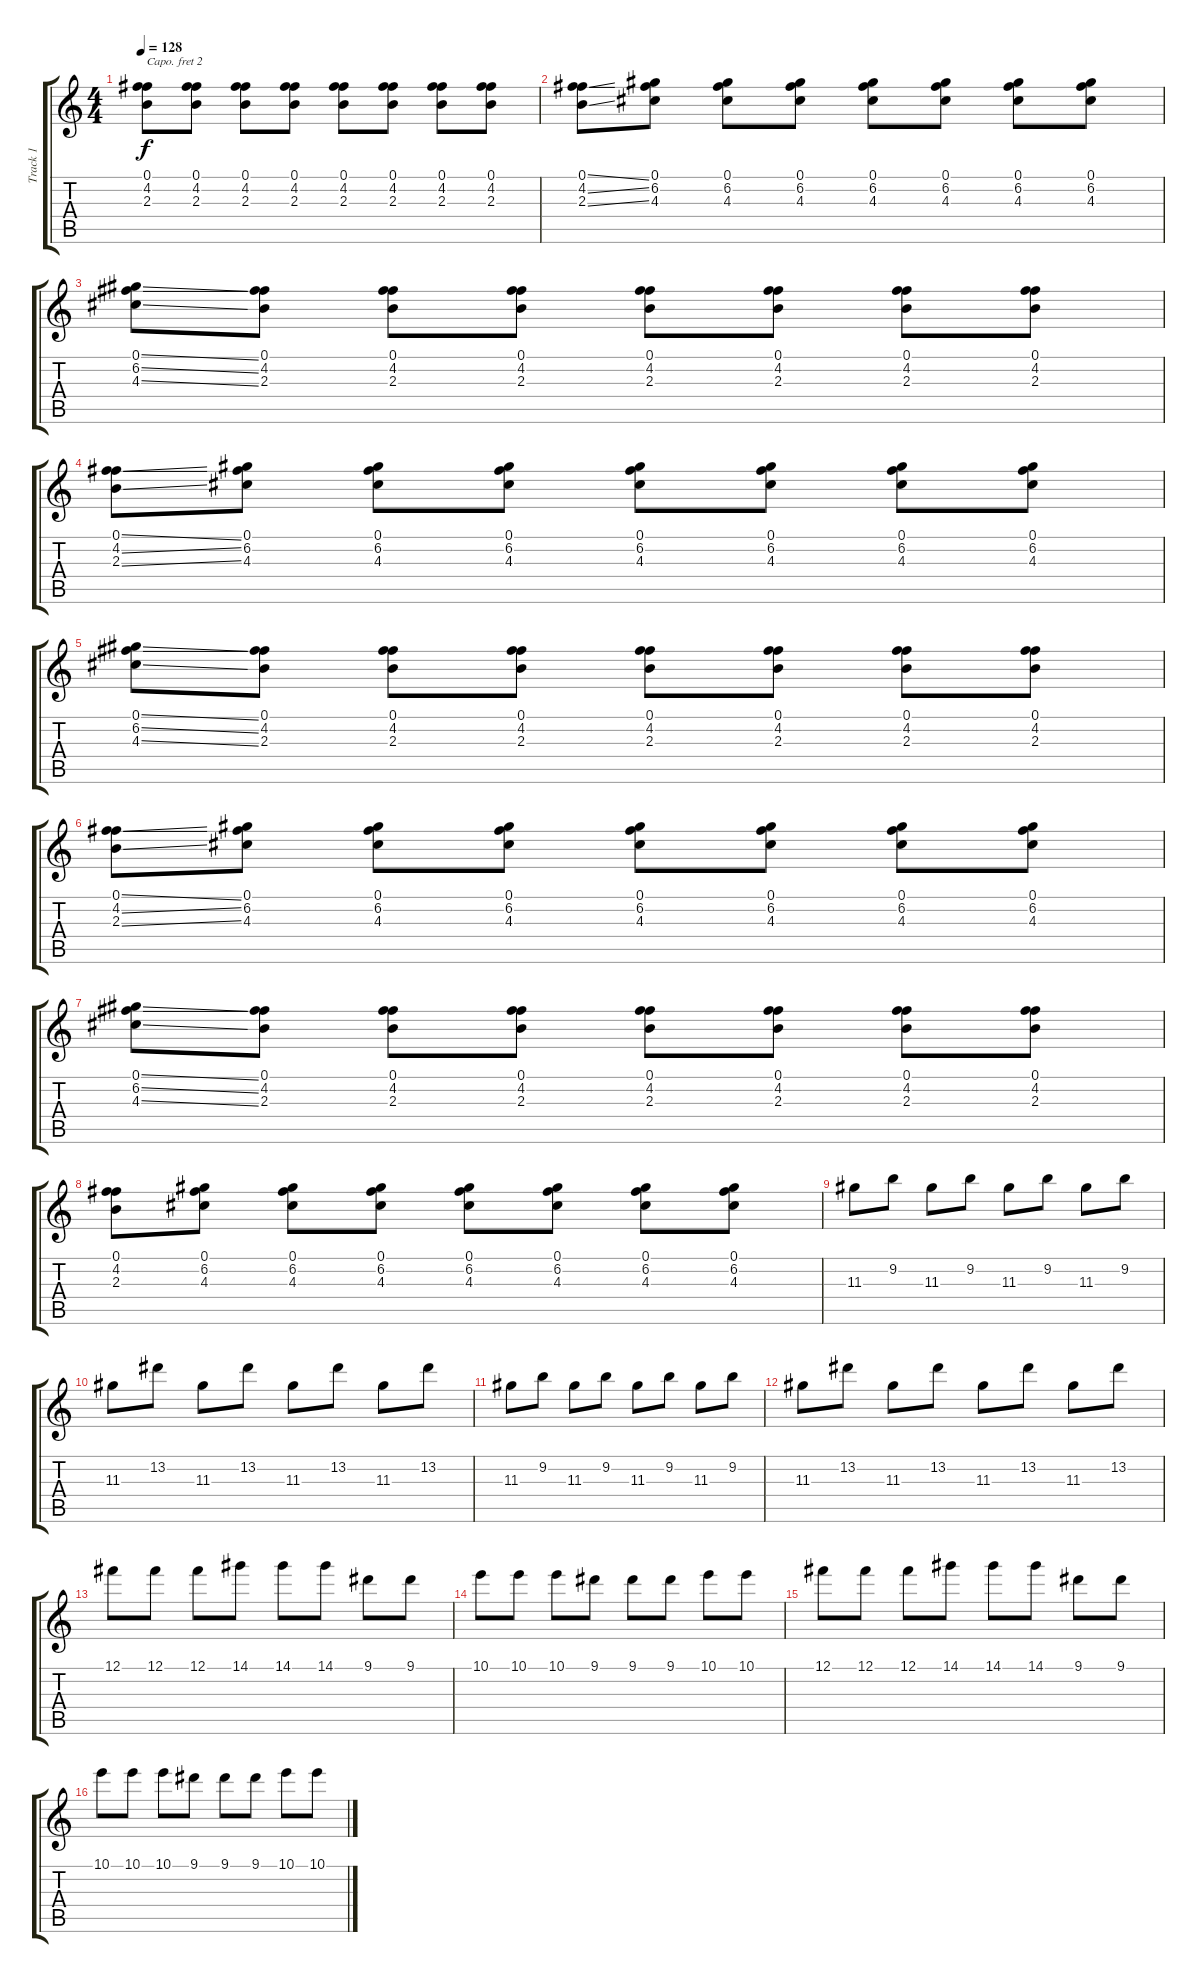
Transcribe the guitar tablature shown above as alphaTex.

\track ("Track 1" "Track 1") {instrument overdrivenguitar}
\staff {score tabs}
\capo 2
\tuning (E4 C4 G3 D3 A2 E2) {hide}
\ts (4 4)
\tempo 128
\clef g2
\ks c
(0.1 4.2 2.3).8{dy f} (0.1 4.2 2.3).8 (0.1 4.2 2.3).8 (0.1 4.2 2.3).8 (0.1 4.2 2.3).8 (0.1 4.2 2.3).8 (0.1 4.2 2.3).8 (0.1 4.2 2.3).8 |
(0.1{ss} 4.2{ss} 2.3{ss}).8 (0.1 6.2 4.3).8 (0.1 6.2 4.3).8 (0.1 6.2 4.3).8 (0.1 6.2 4.3).8 (0.1 6.2 4.3).8 (0.1 6.2 4.3).8 (0.1 6.2 4.3).8 |
(0.1{ss} 6.2{ss} 4.3{ss}).8 (0.1 4.2 2.3).8 (0.1 4.2 2.3).8 (0.1 4.2 2.3).8 (0.1 4.2 2.3).8 (0.1 4.2 2.3).8 (0.1 4.2 2.3).8 (0.1 4.2 2.3).8 |
(0.1{ss} 4.2{ss} 2.3{ss}).8 (0.1 6.2 4.3).8 (0.1 6.2 4.3).8 (0.1 6.2 4.3).8 (0.1 6.2 4.3).8 (0.1 6.2 4.3).8 (0.1 6.2 4.3).8 (0.1 6.2 4.3).8 |
(0.1{ss} 6.2{ss} 4.3{ss}).8 (0.1 4.2 2.3).8 (0.1 4.2 2.3).8 (0.1 4.2 2.3).8 (0.1 4.2 2.3).8 (0.1 4.2 2.3).8 (0.1 4.2 2.3).8 (0.1 4.2 2.3).8 |
(0.1{ss} 4.2{ss} 2.3{ss}).8 (0.1 6.2 4.3).8 (0.1 6.2 4.3).8 (0.1 6.2 4.3).8 (0.1 6.2 4.3).8 (0.1 6.2 4.3).8 (0.1 6.2 4.3).8 (0.1 6.2 4.3).8 |
(0.1{ss} 6.2{ss} 4.3{ss}).8 (0.1 4.2 2.3).8 (0.1 4.2 2.3).8 (0.1 4.2 2.3).8 (0.1 4.2 2.3).8 (0.1 4.2 2.3).8 (0.1 4.2 2.3).8 (0.1 4.2 2.3).8 |
(0.1 4.2 2.3).8 (0.1 6.2 4.3).8 (0.1 6.2 4.3).8 (0.1 6.2 4.3).8 (0.1 6.2 4.3).8 (0.1 6.2 4.3).8 (0.1 6.2 4.3).8 (0.1 6.2 4.3).8 |
11.3.8 9.2.8 11.3.8 9.2.8 11.3.8 9.2.8 11.3.8 9.2.8 |
11.3.8 13.2.8 11.3.8 13.2.8 11.3.8 13.2.8 11.3.8 13.2.8 |
11.3.8 9.2.8 11.3.8 9.2.8 11.3.8 9.2.8 11.3.8 9.2.8 |
11.3.8 13.2.8 11.3.8 13.2.8 11.3.8 13.2.8 11.3.8 13.2.8 |
12.1.8 12.1.8 12.1.8 14.1.8 14.1.8 14.1.8 9.1.8 9.1.8 |
10.1.8 10.1.8 10.1.8 9.1.8 9.1.8 9.1.8 10.1.8 10.1.8 |
12.1.8 12.1.8 12.1.8 14.1.8 14.1.8 14.1.8 9.1.8 9.1.8 |
10.1.8 10.1.8 10.1.8 9.1.8 9.1.8 9.1.8 10.1.8 10.1.8
